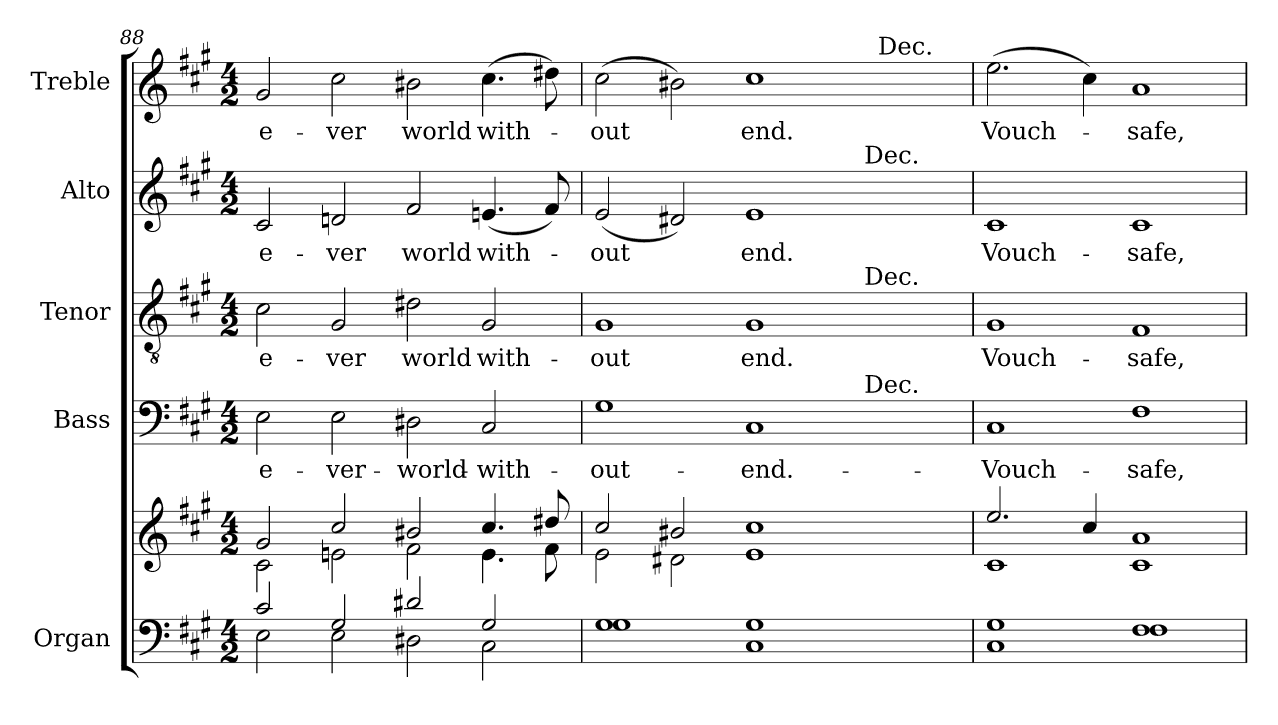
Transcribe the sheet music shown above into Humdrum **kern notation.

**kern	**kern	**kern	**text	**kern	**text	**kern	**text	**kern	**text
*part5	*part5	*part4	*part4	*part3	*part3	*part2	*part2	*part1	*part1
*staff6	*staff5	*staff4	*staff4	*staff3	*staff3	*staff2	*staff2	*staff1	*staff1
*I"Organ	*	*I"Bass	*	*I"Tenor	*	*I"Alto	*	*I"Treble	*
*I'Org.	*	*I'B.	*	*I'T.	*	*I'A.	*	*I'Tr.	*
*clefF4	*clefG2	*clefF4	*	*clefGv2	*	*clefG2	*	*clefG2	*
*	*	*	*	*ITrd7c12	*	*	*	*	*
*k[f#c#g#]	*k[f#c#g#]	*k[f#c#g#]	*	*k[f#c#g#]	*	*k[f#c#g#]	*	*k[f#c#g#]	*
*A:	*A:	*A:	*	*A:	*	*A:	*	*A:	*
*M4/2	*M4/2	*M4/2	*	*M4/2	*	*M4/2	*	*M4/2	*
=88	=88	=88	=88	=88	=88	=88	=88	=88	=88
*^	*^	*	*	*	*	*	*	*	*
!	!	!	!	!	!LO:LY:b:color=#000000	!	!	!	!	!	!
!	!	!	!	!	!	!	!LO:LY:b:color=#000000	!	!	!	!
!	!	!	!	!	!	!	!	!	!LO:LY:b:color=#000000	!	!
!	!	!	!	!	!	!	!	!	!	!	!LO:LY:b:color=#000000
2c#i/	2Ei\	2g#i/	2c#i\	2Ei\	-e-	2C#i\	e-	2c#i/	e-	2g#i/	e-
!	!	!	!	!	!LO:LY:b:color=#000000	!	!	!	!	!	!
!	!	!	!	!	!	!	!LO:LY:b:color=#000000	!	!	!	!
!	!	!	!	!	!	!	!	!	!LO:LY:b:color=#000000	!	!
!	!	!	!	!	!	!	!	!	!	!	!LO:LY:b:color=#000000
2G#i/	2Ei\	2cc#i/	2eni\	2Ei\	-ver-	2GG#i/	-ver	2dni/	-ver	2cc#i\	-ver
!	!	!	!	!	!LO:LY:b:color=#000000	!	!	!	!	!	!
!	!	!	!	!	!	!	!LO:LY:b:color=#000000	!	!	!	!
!	!	!	!	!	!	!	!	!	!LO:LY:b:color=#000000	!	!
!	!	!	!	!	!	!	!	!	!	!	!LO:LY:b:color=#000000
2d#Xi/	2D#Xi\	2b#Xi/	2f#i\	2D#Xi\	-world-	2D#Xi\	world	2f#i/	world	2b#Xi\	world
!	!	!	!	!	!LO:LY:b:color=#000000	!	!	!	!	!	!
!	!	!	!	!	!	!	!LO:LY:b:color=#000000	!	!	!	!
!	!	!	!	!	!	!	!	!	!LO:LY:b:color=#000000	!	!
!	!	!	!	!	!	!	!	!	!	!	!LO:LY:b:color=#000000
2G#i/	2C#i\	4.cc#i/	4.ei\	2C#i/	-with-	2GG#i/	with-	(4.eni/	with-	(4.cc#i\	with-
.	.	8dd#Xi/	8f#i\	.	.	.	.	8f#i/)	.	8dd#Xi\)	.
!!LO:LB:g=z
=89	=89	=89	=89	=89	=89	=89	=89	=89	=89	=89	=89
!	!	!	!	!	!LO:LY:b:color=#000000	!	!	!	!	!	!
!	!	!	!	!	!	!	!LO:LY:b:color=#000000	!	!	!	!
!	!	!	!	!	!	!	!	!	!LO:LY:b:color=#000000	!	!
!	!	!	!	!	!	!	!	!	!	!	!LO:LY:b:color=#000000
*	*	*	*	*^	*	*^	*	*^	*	*^	*
1G#i	1G#i	2cc#i/	2ei\	1G#i	1ryy	-out-	1GG#i	1ryy	-out	(2ei/	1ryy	-out	(2cc#i\	1ryy	-out
.	.	2b#Xi/	2d#Xi\	.	.	.	.	.	.	2d#Xi/)	.	.	2b#Xi\)	.	.
!	!	!	!	!	!	!LO:LY:b:color=#000000	!	!	!	!	!	!	!	!	!
!	!	!	!	!	!	!	!	!	!LO:LY:b:color=#000000	!	!	!	!	!	!
!	!	!	!	!	!	!	!	!	!	!	!	!LO:LY:b:color=#000000	!	!	!
!	!	!	!	!	!	!	!	!	!	!	!	!	!	!	!LO:LY:b:color=#000000
1G#i	1C#i	1cc#i	1ei	1C#i	4ryy	-end.-	1GG#i	4ryy	end.	1ei	4ryy	end.	1cc#i	4ryy	end.
.	.	.	.	.	8ryy	.	.	8ryy	.	.	8ryy	.	.	8ryy	.
.	.	.	.	.	16ryy	.	.	16ryy	.	.	16ryy	.	.	16ryy	.
.	.	.	.	.	32ryy	.	.	32ryy	.	.	32ryy	.	.	32ryy	.
.	.	.	.	.	1024ryy	.	.	1024ryy	.	.	1024ryy	.	.	64ryy	.
!	!	!	!	!	!	!	!	!	!	!	!LO:TX:a:t=Dec.	!	!	!	!
!	!	!	!	!	!	!	!	!LO:TX:a:t=Dec.	!	!	!	!	!	!	!
!	!	!	!	!	!LO:TX:a:t=Dec.	!	!	!	!	!	!	!	!	!	!
.	.	.	.	.	2ryy	.	.	2ryy	.	.	2ryy	.	.	.	.
.	.	.	.	.	.	.	.	.	.	.	.	.	.	256ryy	.
.	.	.	.	.	.	.	.	.	.	.	.	.	.	1024ryy	.
!	!	!	!	!	!	!	!	!	!	!	!	!	!	!LO:TX:a:t=Dec.	!
.	.	.	.	.	.	.	.	.	.	.	.	.	.	2ryy	.
.	.	.	.	.	64ryy	.	.	64ryy	.	.	64ryy	.	.	.	.
.	.	.	.	.	128...ryy	.	.	128...ryy	.	.	128...ryy	.	.	.	.
.	.	.	.	.	.	.	.	.	.	.	.	.	.	128ryy	.
.	.	.	.	.	.	.	.	.	.	.	.	.	.	512.ryy	.
*	*	*	*	*v	*v	*	*	*	*	*v	*v	*	*v	*v	*
*	*	*	*	*	*	*v	*v	*	*	*	*	*
=90	=90	=90	=90	=90	=90	=90	=90	=90	=90	=90	=90
*	*	*	*	*^	*	*^	*	*^	*	*^	*
!	!	!	!	!	!	!LO:LY:b:color=#000000	!	!	!	!	!	!	!	!	!
*	*	*	*	*v	*v	*	*	*	*	*v	*v	*	*v	*v	*
*	*	*	*	*	*	*v	*v	*	*	*	*	*
*	*	*	*	*^	*	*^	*	*^	*	*^	*
!	!	!	!	!	!	!	!	!	!LO:LY:b:color=#000000	!	!	!	!	!	!
*	*	*	*	*v	*v	*	*	*	*	*v	*v	*	*v	*v	*
*	*	*	*	*	*	*v	*v	*	*	*	*	*
*	*	*	*	*^	*	*^	*	*^	*	*^	*
!	!	!	!	!	!	!	!	!	!	!	!	!LO:LY:b:color=#000000	!	!	!
*	*	*	*	*v	*v	*	*	*	*	*v	*v	*	*v	*v	*
*	*	*	*	*	*	*v	*v	*	*	*	*	*
*	*	*	*	*^	*	*^	*	*^	*	*^	*
!	!	!	!	!	!	!	!	!	!	!	!	!	!	!	!LO:LY:b:color=#000000
*	*	*	*	*v	*v	*	*	*	*	*v	*v	*	*v	*v	*
*	*	*	*	*	*	*v	*v	*	*	*	*	*
1G#i	1C#i	2.eei/	1c#i	1C#i	-Vouch-	1GG#i	Vouch-	1c#i	Vouch-	(2.eei\	Vouch-
.	.	4cc#i/	.	.	.	.	.	.	.	4cc#i\)	.
!	!	!	!	!	!LO:LY:b:color=#000000	!	!	!	!	!	!
!	!	!	!	!	!	!	!LO:LY:b:color=#000000	!	!	!	!
!	!	!	!	!	!	!	!	!	!LO:LY:b:color=#000000	!	!
!	!	!	!	!	!	!	!	!	!	!	!LO:LY:b:color=#000000
1F#i	1F#i	1ai	1c#i	1F#i	-safe,-	1FF#i	-safe,	1c#i	-safe,	1ai	-safe,
*v	*v	*	*	*	*	*	*	*	*	*	*
*	*v	*v	*	*	*	*	*	*	*	*
=	=	=	=	=	=	=	=	=	=
*-	*-	*-	*-	*-	*-	*-	*-	*-	*-
